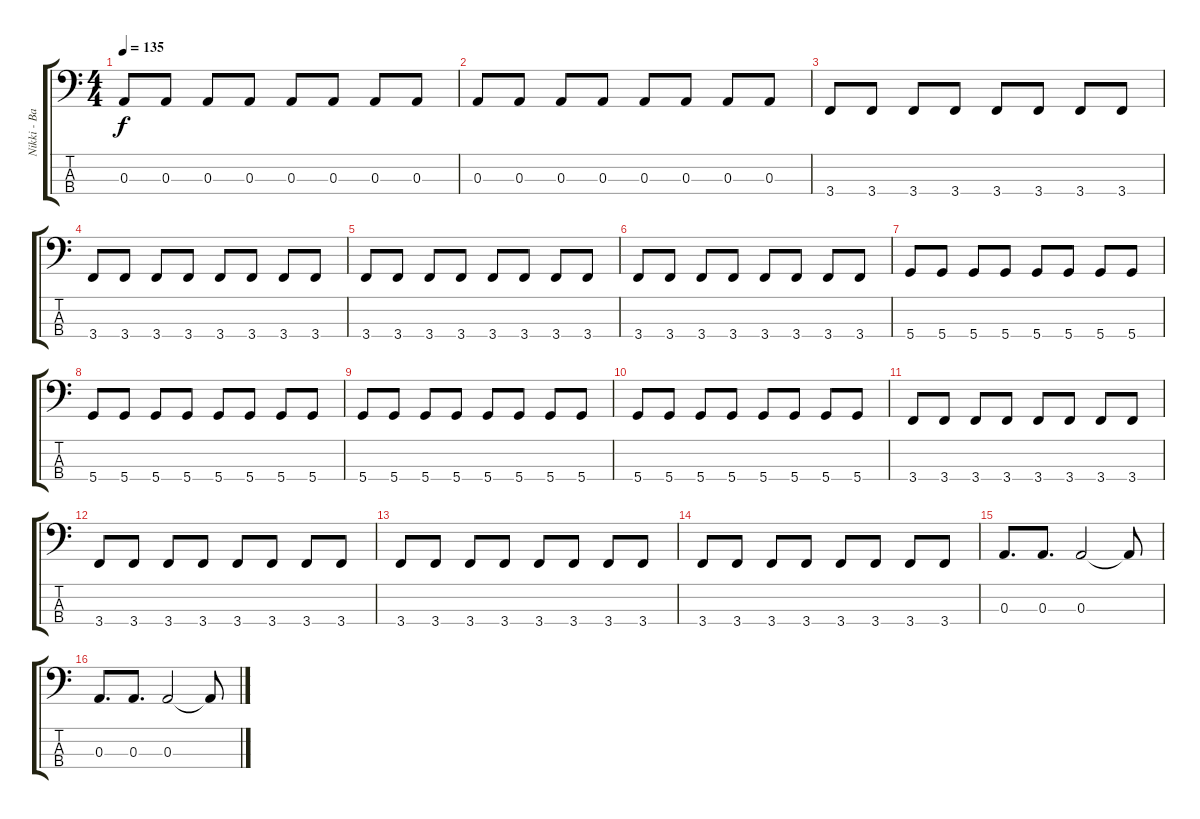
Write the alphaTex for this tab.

\track ("Nikki - Bass" "Nikki - Ba") {instrument electricbasspick}
\staff {score tabs}
\tuning (G2 D2 A1 D1) {hide}
\ts (4 4)
\tempo 135
\clef f4
\ks c
0.3.8{dy f} 0.3.8 0.3.8 0.3.8 0.3.8 0.3.8 0.3.8 0.3.8 |
0.3.8 0.3.8 0.3.8 0.3.8 0.3.8 0.3.8 0.3.8 0.3.8 |
3.4.8 3.4.8 3.4.8 3.4.8 3.4.8 3.4.8 3.4.8 3.4.8 |
3.4.8 3.4.8 3.4.8 3.4.8 3.4.8 3.4.8 3.4.8 3.4.8 |
3.4.8 3.4.8 3.4.8 3.4.8 3.4.8 3.4.8 3.4.8 3.4.8 |
3.4.8 3.4.8 3.4.8 3.4.8 3.4.8 3.4.8 3.4.8 3.4.8 |
5.4.8 5.4.8 5.4.8 5.4.8 5.4.8 5.4.8 5.4.8 5.4.8 |
5.4.8 5.4.8 5.4.8 5.4.8 5.4.8 5.4.8 5.4.8 5.4.8 |
5.4.8 5.4.8 5.4.8 5.4.8 5.4.8 5.4.8 5.4.8 5.4.8 |
5.4.8 5.4.8 5.4.8 5.4.8 5.4.8 5.4.8 5.4.8 5.4.8 |
3.4.8 3.4.8 3.4.8 3.4.8 3.4.8 3.4.8 3.4.8 3.4.8 |
3.4.8 3.4.8 3.4.8 3.4.8 3.4.8 3.4.8 3.4.8 3.4.8 |
3.4.8 3.4.8 3.4.8 3.4.8 3.4.8 3.4.8 3.4.8 3.4.8 |
3.4.8 3.4.8 3.4.8 3.4.8 3.4.8 3.4.8 3.4.8 3.4.8 |
0.3.8{d} 0.3.8{d} 0.3.2 0.3{t}.8 |
0.3.8{d} 0.3.8{d} 0.3.2 0.3{t}.8
